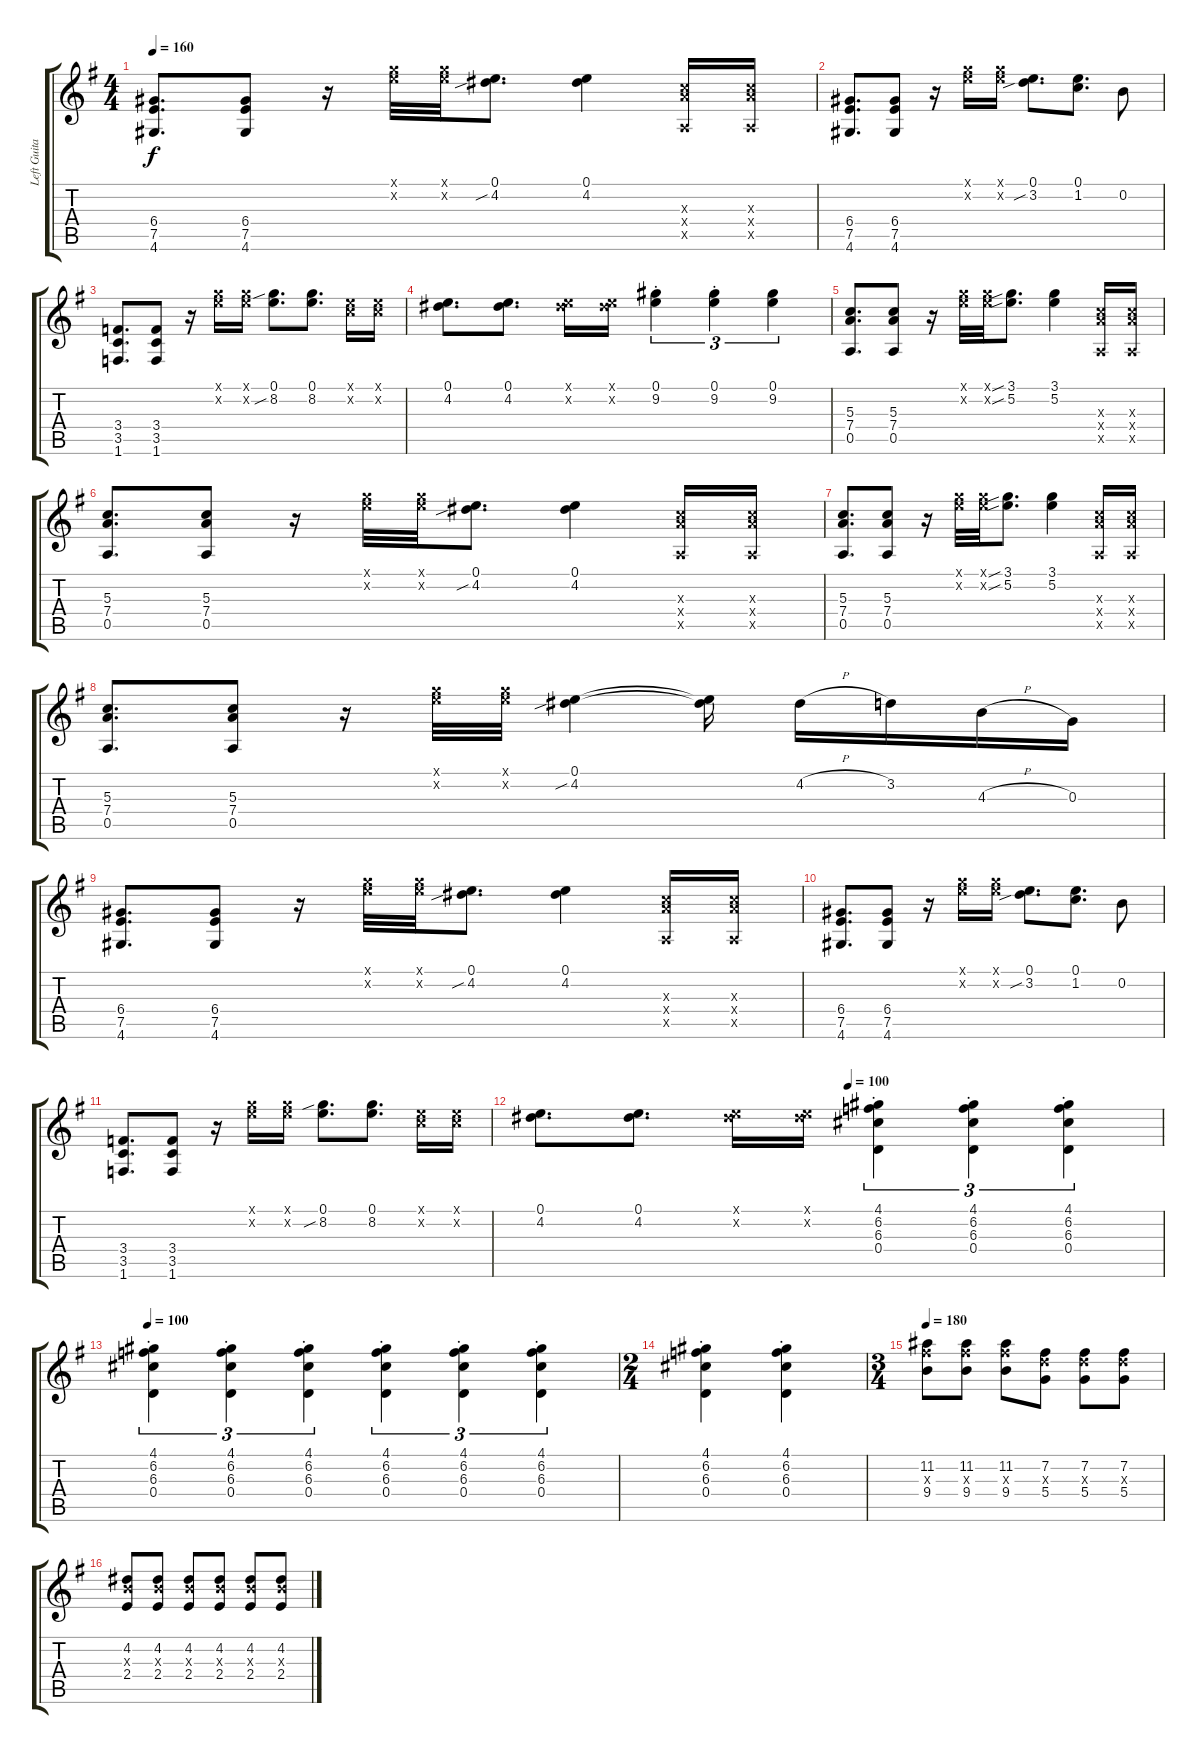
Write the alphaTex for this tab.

\track ("Left Guitar" "Left Guita") {instrument distortionguitar}
\staff {score tabs}
\tuning (E4 B3 G3 D3 A2 E2) {hide}
\ts (4 4)
\tempo 160
\clef g2
\ks g
(6.4 7.5 4.6).8{d dy f} (6.4 7.5 4.6).8 r.16 (3.1{x} 5.2{x}).32 (3.1{x} 5.2{x}).32 (0.1 4.2{sib}).8{d} (0.1 4.2).4 (5.3{x} 7.4{x} 0.5{x}).16 (5.3{x} 7.4{x} 0.5{x}).16 |
(6.4 7.5 4.6).8{d} (6.4 7.5 4.6).8 r.16 (3.1{x} 5.2{x}).16 (3.1{x} 5.2{x}).16 (0.1 3.2{sib}).8{d} (0.1 1.2).8{d} 0.2.8 |
(3.4 3.5 1.6).8{d} (3.4 3.5 1.6).8 r.16 (3.1{x} 5.2{x}).16 (3.1{x} 5.2{x}).16 (0.1 8.2{sib}).8{d} (0.1 8.2).8{d} (0.1{x} 1.2{x}).16 (0.1{x} 1.2{x}).16 |
(0.1 4.2).8{d} (0.1 4.2).8{d} (0.1{x} 4.2{x}).16 (0.1{x} 4.2{x}).16 (0.1{st} 9.2{st}).4{tu (3 2)} (0.1{st} 9.2{st}).4{tu (3 2)} (0.1 9.2).4{tu (3 2)} |
(5.3 7.4 0.5).8{d} (5.3 7.4 0.5).8 r.16 (3.1{x} 5.2{x}).32 (3.1{x} 5.2{x}).32 (3.1{sib} 5.2{sib}).8{d} (3.1 5.2).4 (5.3{x} 7.4{x} 0.5{x}).16 (5.3{x} 7.4{x} 0.5{x}).16 |
(5.3 7.4 0.5).8{d} (5.3 7.4 0.5).8 r.16 (3.1{x} 5.2{x}).32 (3.1{x} 5.2{x}).32 (0.1 4.2{sib}).8{d} (0.1 4.2).4 (5.3{x} 7.4{x} 0.5{x}).16 (5.3{x} 7.4{x} 0.5{x}).16 |
(5.3 7.4 0.5).8{d} (5.3 7.4 0.5).8 r.16 (3.1{x} 5.2{x}).32 (3.1{x} 5.2{x}).32 (3.1{sib} 5.2{sib}).8{d} (3.1 5.2).4 (5.3{x} 7.4{x} 0.5{x}).16 (5.3{x} 7.4{x} 0.5{x}).16 |
(5.3 7.4 0.5).8{d} (5.3 7.4 0.5).8 r.16 (3.1{x} 5.2{x}).32 (3.1{x} 5.2{x}).32 (0.1 4.2{sib}).4 (0.1{t} 4.2{t}).16 4.2{h}.16 3.2.16 4.3{h}.16 0.3.16 |
(6.4 7.5 4.6).8{d} (6.4 7.5 4.6).8 r.16 (3.1{x} 5.2{x}).32 (3.1{x} 5.2{x}).32 (0.1 4.2{sib}).8{d} (0.1 4.2).4 (5.3{x} 7.4{x} 0.5{x}).16 (5.3{x} 7.4{x} 0.5{x}).16 |
(6.4 7.5 4.6).8{d} (6.4 7.5 4.6).8 r.16 (3.1{x} 5.2{x}).16 (3.1{x} 5.2{x}).16 (0.1 3.2{sib}).8{d} (0.1 1.2).8{d} 0.2.8 |
(3.4 3.5 1.6).8{d} (3.4 3.5 1.6).8 r.16 (3.1{x} 5.2{x}).16 (3.1{x} 5.2{x}).16 (0.1 8.2{sib}).8{d} (0.1 8.2).8{d} (0.1{x} 1.2{x}).16 (0.1{x} 1.2{x}).16 |
\tempo (100 0.5)
(0.1 4.2).8{d} (0.1 4.2).8{d} (0.1{x} 4.2{x}).16 (0.1{x} 4.2{x}).16 (4.1{st} 6.2{st} 6.3{st} 0.4{st}).4{tu (3 2)} (4.1{st} 6.2{st} 6.3{st} 0.4{st}).4{tu (3 2)} (4.1{st} 6.2{st} 6.3{st} 0.4{st}).4{tu (3 2)} |
\tempo 100
(4.1{st} 6.2{st} 6.3{st} 0.4{st}).4{tu (3 2)} (4.1{st} 6.2{st} 6.3{st} 0.4{st}).4{tu (3 2)} (4.1{st} 6.2{st} 6.3{st} 0.4{st}).4{tu (3 2)} (4.1{st} 6.2{st} 6.3{st} 0.4{st}).4{tu (3 2)} (4.1{st} 6.2{st} 6.3{st} 0.4{st}).4{tu (3 2)} (4.1{st} 6.2{st} 6.3{st} 0.4{st}).4{tu (3 2)} |
\ts (2 4)
(4.1{st} 6.2{st} 6.3{st} 0.4{st}).4 (4.1{st} 6.2{st} 6.3{st} 0.4{st}).4 |
\ts (3 4)
\tempo 180
(11.2 11.3{x} 9.4).8 (11.2 11.3{x} 9.4).8 (11.2 11.3{x} 9.4).8 (7.2 7.3{x} 5.4).8 (7.2 7.3{x} 5.4).8 (7.2 7.3{x} 5.4).8 |
(4.2 4.3{x} 2.4).8 (4.2 4.3{x} 2.4).8 (4.2 4.3{x} 2.4).8 (4.2 4.3{x} 2.4).8 (4.2 4.3{x} 2.4).8 (4.2 4.3{x} 2.4).8
